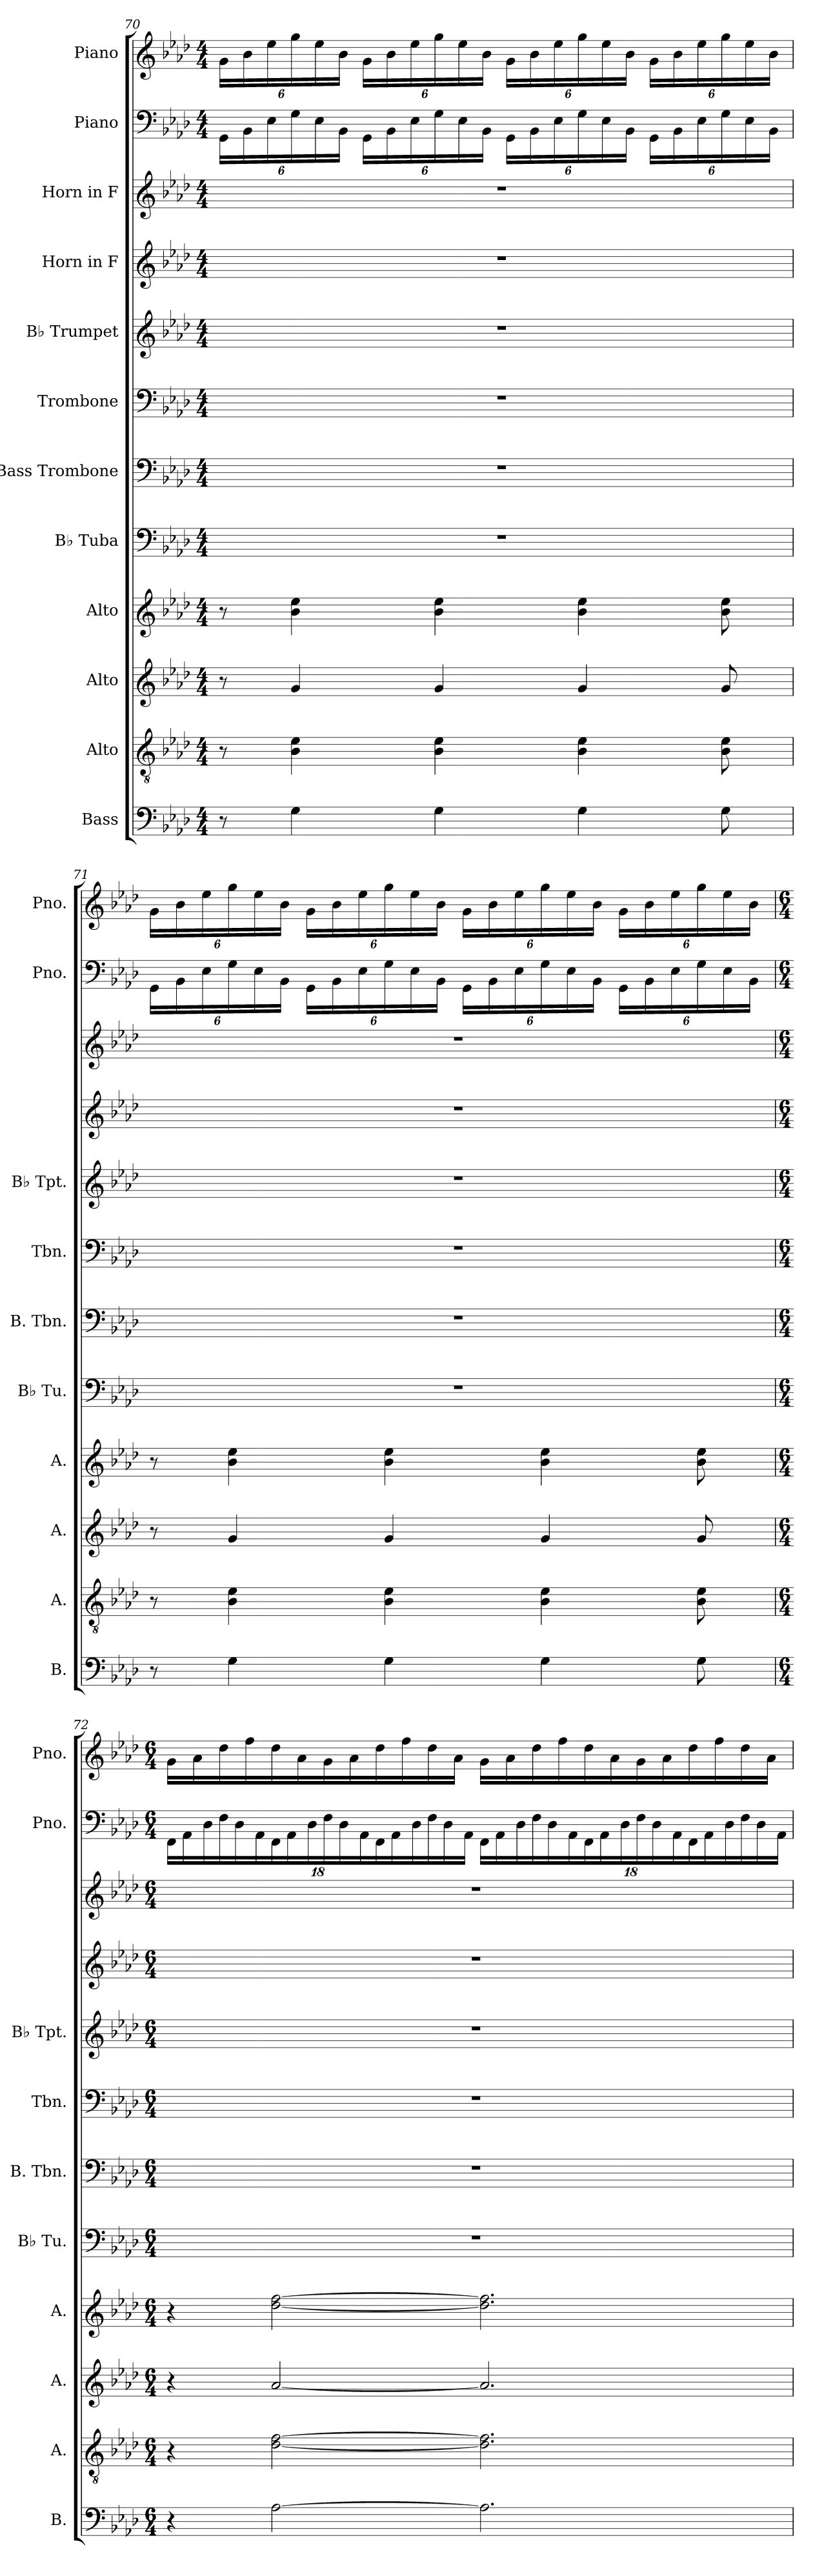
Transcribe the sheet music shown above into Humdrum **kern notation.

**kern	**kern	**kern	**kern	**kern	**kern	**kern	**kern	**kern	**kern	**kern	**kern
*part12	*part11	*part10	*part9	*part8	*part7	*part6	*part5	*part4	*part3	*part2	*part1
*staff12	*staff11	*staff10	*staff9	*staff8	*staff7	*staff6	*staff5	*staff4	*staff3	*staff2	*staff1
*I"Bass	*I"Alto	*I"Alto	*I"Alto	*I"B♭ Tuba	*I"Bass Trombone	*I"Trombone	*I"B♭ Trumpet	*I"Horn in F	*I"Horn in F	*I"Piano	*I"Piano
*I'B.	*I'A.	*I'A.	*I'A.	*I'B♭ Tu.	*I'B. Tbn.	*I'Tbn.	*I'B♭ Tpt.	*	*	*I'Pno.	*I'Pno.
!!LO:PB:g=z
*clefF4	*clefGv2	*clefG2	*clefG2	*clefF4	*clefF4	*clefF4	*clefG2	*clefG2	*clefG2	*clefF4	*clefG2
*	*	*	*	*	*	*	*ITrd1c2	*ITrd4c7	*ITrd4c7	*	*
*k[b-e-a-d-]	*k[b-e-a-d-]	*k[b-e-a-d-]	*k[b-e-a-d-]	*k[b-e-a-d-]	*k[b-e-a-d-]	*k[b-e-a-d-]	*k[b-e-a-d-g-c-]	*k[b-e-a-d-g-]	*k[b-e-a-d-g-]	*k[b-e-a-d-]	*k[b-e-a-d-]
*M4/4	*M4/4	*M4/4	*M4/4	*M4/4	*M4/4	*M4/4	*M4/4	*M4/4	*M4/4	*M4/4	*M4/4
*	*	*	*	*	*	*	*	*	*	*Xbrackettup	*Xbrackettup
=70	=70	=70	=70	=70	=70	=70	=70	=70	=70	=70	=70
8r	8r	8r	8r	1r	1r	1r	1r	1r	1r	24GG\LL	24g\LL
.	.	.	.	.	.	.	.	.	.	24BB-\	24b-\
.	.	.	.	.	.	.	.	.	.	24E-\	24ee-\
4G\	4B-\ 4e-\	4g/	4b-\ 4ee-\	.	.	.	.	.	.	24G\	24gg\
.	.	.	.	.	.	.	.	.	.	24E-\	24ee-\
.	.	.	.	.	.	.	.	.	.	24BB-\JJ	24b-\JJ
.	.	.	.	.	.	.	.	.	.	24GG\LL	24g\LL
.	.	.	.	.	.	.	.	.	.	24BB-\	24b-\
.	.	.	.	.	.	.	.	.	.	24E-\	24ee-\
4G\	4B-\ 4e-\	4g/	4b-\ 4ee-\	.	.	.	.	.	.	24G\	24gg\
.	.	.	.	.	.	.	.	.	.	24E-\	24ee-\
.	.	.	.	.	.	.	.	.	.	24BB-\JJ	24b-\JJ
.	.	.	.	.	.	.	.	.	.	24GG\LL	24g\LL
.	.	.	.	.	.	.	.	.	.	24BB-\	24b-\
.	.	.	.	.	.	.	.	.	.	24E-\	24ee-\
4G\	4B-\ 4e-\	4g/	4b-\ 4ee-\	.	.	.	.	.	.	24G\	24gg\
.	.	.	.	.	.	.	.	.	.	24E-\	24ee-\
.	.	.	.	.	.	.	.	.	.	24BB-\JJ	24b-\JJ
.	.	.	.	.	.	.	.	.	.	24GG\LL	24g\LL
.	.	.	.	.	.	.	.	.	.	24BB-\	24b-\
.	.	.	.	.	.	.	.	.	.	24E-\	24ee-\
8G\	8B-\ 8e-\	8g/	8b-\ 8ee-\	.	.	.	.	.	.	24G\	24gg\
.	.	.	.	.	.	.	.	.	.	24E-\	24ee-\
.	.	.	.	.	.	.	.	.	.	24BB-\JJ	24b-\JJ
!!LO:PB:g=z
=71	=71	=71	=71	=71	=71	=71	=71	=71	=71	=71	=71
8r	8r	8r	8r	1r	1r	1r	1r	1r	1r	24GG\LL	24g\LL
.	.	.	.	.	.	.	.	.	.	24BB-\	24b-\
.	.	.	.	.	.	.	.	.	.	24E-\	24ee-\
4G\	4B-\ 4e-\	4g/	4b-\ 4ee-\	.	.	.	.	.	.	24G\	24gg\
.	.	.	.	.	.	.	.	.	.	24E-\	24ee-\
.	.	.	.	.	.	.	.	.	.	24BB-\JJ	24b-\JJ
.	.	.	.	.	.	.	.	.	.	24GG\LL	24g\LL
.	.	.	.	.	.	.	.	.	.	24BB-\	24b-\
.	.	.	.	.	.	.	.	.	.	24E-\	24ee-\
4G\	4B-\ 4e-\	4g/	4b-\ 4ee-\	.	.	.	.	.	.	24G\	24gg\
.	.	.	.	.	.	.	.	.	.	24E-\	24ee-\
.	.	.	.	.	.	.	.	.	.	24BB-\JJ	24b-\JJ
.	.	.	.	.	.	.	.	.	.	24GG\LL	24g\LL
.	.	.	.	.	.	.	.	.	.	24BB-\	24b-\
.	.	.	.	.	.	.	.	.	.	24E-\	24ee-\
4G\	4B-\ 4e-\	4g/	4b-\ 4ee-\	.	.	.	.	.	.	24G\	24gg\
.	.	.	.	.	.	.	.	.	.	24E-\	24ee-\
.	.	.	.	.	.	.	.	.	.	24BB-\JJ	24b-\JJ
.	.	.	.	.	.	.	.	.	.	24GG\LL	24g\LL
.	.	.	.	.	.	.	.	.	.	24BB-\	24b-\
.	.	.	.	.	.	.	.	.	.	24E-\	24ee-\
8G\	8B-\ 8e-\	8g/	8b-\ 8ee-\	.	.	.	.	.	.	24G\	24gg\
.	.	.	.	.	.	.	.	.	.	24E-\	24ee-\
.	.	.	.	.	.	.	.	.	.	24BB-\JJ	24b-\JJ
!!LO:PB:g=z
=72	=72	=72	=72	=72	=72	=72	=72	=72	=72	=72	=72
*M6/4	*M6/4	*M6/4	*M6/4	*M6/4	*M6/4	*M6/4	*M6/4	*M6/4	*M6/4	*M6/4	*M6/4
4r	4r	4r	4r	1.r	1.r	1.r	1.r	1.r	1.r	24FF\LL	16g\LL
.	.	.	.	.	.	.	.	.	.	24AA-\	.
.	.	.	.	.	.	.	.	.	.	.	16a-\
.	.	.	.	.	.	.	.	.	.	24D-\	.
.	.	.	.	.	.	.	.	.	.	24F\	16dd-\
.	.	.	.	.	.	.	.	.	.	24D-\	.
.	.	.	.	.	.	.	.	.	.	.	16ff\
.	.	.	.	.	.	.	.	.	.	24AA-\	.
[2A-\	[2d-\ [2f\	[2a-/	[2dd-\ [2ff\	.	.	.	.	.	.	24FF\	16dd-\
.	.	.	.	.	.	.	.	.	.	24AA-\	.
.	.	.	.	.	.	.	.	.	.	.	16a-\
.	.	.	.	.	.	.	.	.	.	24D-\	.
.	.	.	.	.	.	.	.	.	.	24F\	16g\
.	.	.	.	.	.	.	.	.	.	24D-\	.
.	.	.	.	.	.	.	.	.	.	.	16a-\
.	.	.	.	.	.	.	.	.	.	24AA-\	.
.	.	.	.	.	.	.	.	.	.	24FF\	16dd-\
.	.	.	.	.	.	.	.	.	.	24AA-\	.
.	.	.	.	.	.	.	.	.	.	.	16ff\
.	.	.	.	.	.	.	.	.	.	24D-\	.
.	.	.	.	.	.	.	.	.	.	24F\	16dd-\
.	.	.	.	.	.	.	.	.	.	24D-\	.
.	.	.	.	.	.	.	.	.	.	.	16a-\JJ
.	.	.	.	.	.	.	.	.	.	24AA-\JJ	.
2.A-\]	2.d-\] 2.f\]	2.a-/]	2.dd-\] 2.ff\]	.	.	.	.	.	.	24FF\LL	16g\LL
.	.	.	.	.	.	.	.	.	.	24AA-\	.
.	.	.	.	.	.	.	.	.	.	.	16a-\
.	.	.	.	.	.	.	.	.	.	24D-\	.
.	.	.	.	.	.	.	.	.	.	24F\	16dd-\
.	.	.	.	.	.	.	.	.	.	24D-\	.
.	.	.	.	.	.	.	.	.	.	.	16ff\
.	.	.	.	.	.	.	.	.	.	24AA-\	.
.	.	.	.	.	.	.	.	.	.	24FF\	16dd-\
.	.	.	.	.	.	.	.	.	.	24AA-\	.
.	.	.	.	.	.	.	.	.	.	.	16a-\
.	.	.	.	.	.	.	.	.	.	24D-\	.
.	.	.	.	.	.	.	.	.	.	24F\	16g\
.	.	.	.	.	.	.	.	.	.	24D-\	.
.	.	.	.	.	.	.	.	.	.	.	16a-\
.	.	.	.	.	.	.	.	.	.	24AA-\	.
.	.	.	.	.	.	.	.	.	.	24FF\	16dd-\
.	.	.	.	.	.	.	.	.	.	24AA-\	.
.	.	.	.	.	.	.	.	.	.	.	16ff\
.	.	.	.	.	.	.	.	.	.	24D-\	.
.	.	.	.	.	.	.	.	.	.	24F\	16dd-\
.	.	.	.	.	.	.	.	.	.	24D-\	.
.	.	.	.	.	.	.	.	.	.	.	16a-\JJ
.	.	.	.	.	.	.	.	.	.	24AA-\JJ	.
=	=	=	=	=	=	=	=	=	=	=	=
*-	*-	*-	*-	*-	*-	*-	*-	*-	*-	*-	*-
